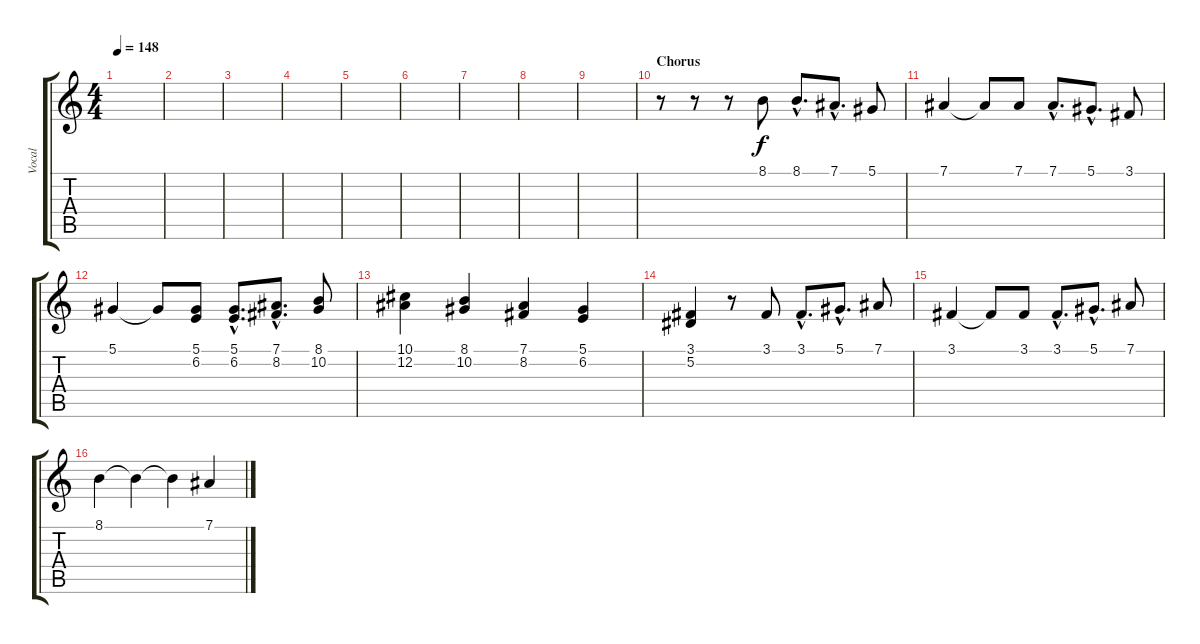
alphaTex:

\track ("Vocal" "Vocal") {instrument tenorsax}
\staff {score tabs}
\tuning (Eb4 Bb3 Gb3 Db3 Ab2 Eb2) {hide}
\ts (4 4)
\tempo 148
\clef g2
\ks c
|
|
|
|
|
|
|
|
|
\section ("" "Chorus")
r.8 r.8 r.8 8.1.8 8.1{hac}.8{d} 7.1{hac}.8{d} 5.1.8 |
7.1.4 7.1{t}.8 7.1.8 7.1{hac}.8{d} 5.1{hac}.8{d} 3.1.8 |
5.1.4 5.1{t}.8 (5.1 6.2).8 (5.1{hac} 6.2{hac}).8{d} (7.1{hac} 8.2{hac}).8{d} (8.1 10.2).8 |
(10.1 12.2).4 (8.1 10.2).4 (7.1 8.2).4 (5.1 6.2).4 |
(3.1 5.2).4 r.8 3.1.8 3.1{hac}.8{d} 5.1{hac}.8{d} 7.1.8 |
3.1.4 3.1{t}.8 3.1.8 3.1{hac}.8{d} 5.1{hac}.8{d} 7.1.8 |
8.1.4 8.1{t}.4 8.1{t}.4 7.1.4
